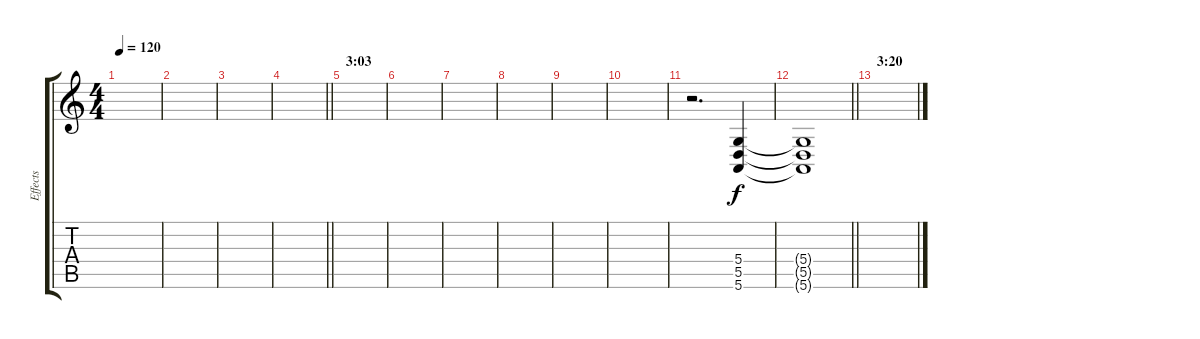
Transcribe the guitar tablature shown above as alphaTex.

\track ("Effects" "Effects") {instrument reversecymbal}
\staff {score tabs}
\tuning (E4 B3 G3 D3 A2 E2) {hide}
\ts (4 4)
\tempo 120
\clef g2
\ks c
|
|
|
\barLineRight lightlight
|
\section ("" "3:03")
|
|
|
|
|
|
r.2{d} (5.4 5.5 5.6).4 |
\barLineRight lightlight
(5.4{t} 5.5{t} 5.6{t}).1 |
\section ("" "3:20")
